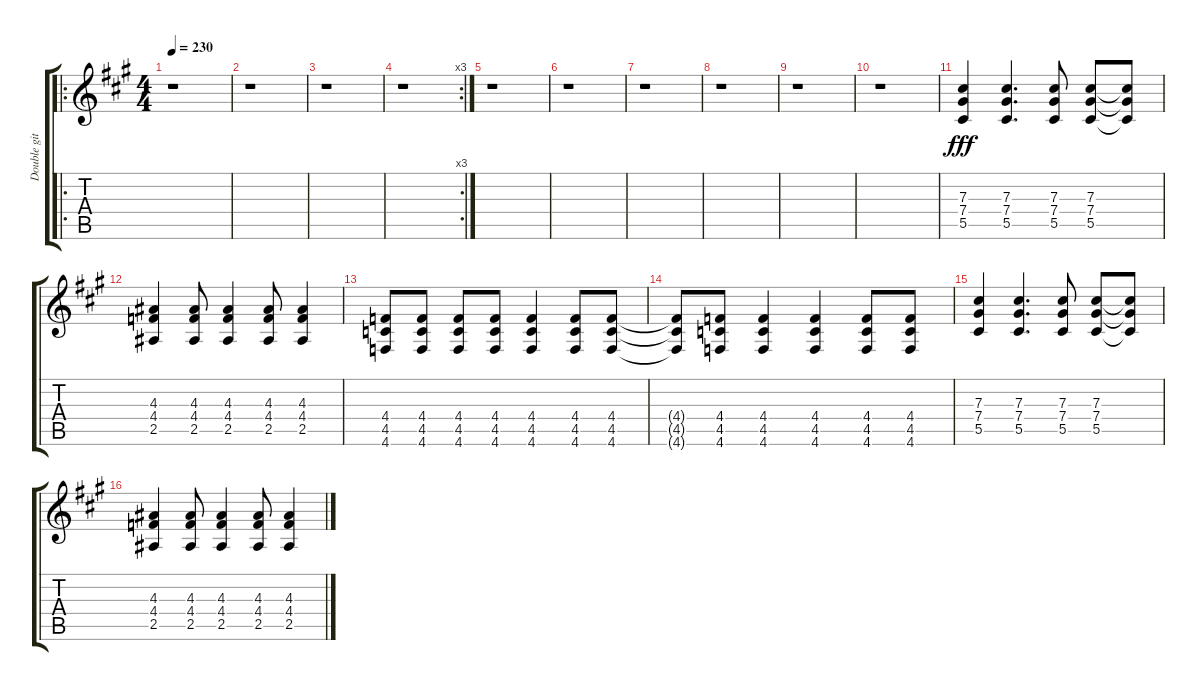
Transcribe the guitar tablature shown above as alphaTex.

\track ("Double git.1" "Double git") {instrument distortionguitar}
\staff {score tabs}
\tuning (Eb4 Bb3 Gb3 Db3 Ab2 Db2) {hide}
\ro
\ts (4 4)
\tempo 230
\clef g2
\ks a
r.1{dy f} |
r.1 |
r.1 |
\rc 3
r.1 |
r.1 |
r.1 |
r.1 |
r.1 |
r.1 |
r.1 |
(7.3 7.4 5.5).4{dy fff} (7.3 7.4 5.5).4{d} (7.3 7.4 5.5).8 (7.3 7.4 5.5).8 (7.3{t} 7.4{t} 5.5{t}).8 |
(4.3 4.4 2.5).4 (4.3 4.4 2.5).8 (4.3 4.4 2.5).4 (4.3 4.4 2.5).8 (4.3 4.4 2.5).4 |
(4.4 4.5 4.6).8 (4.4 4.5 4.6).8 (4.4 4.5 4.6).8 (4.4 4.5 4.6).8 (4.4 4.5 4.6).4 (4.4 4.5 4.6).8 (4.4 4.5 4.6).8 |
(4.4{t} 4.5{t} 4.6{t}).8 (4.4 4.5 4.6).8 (4.4 4.5 4.6).4 (4.4 4.5 4.6).4 (4.4 4.5 4.6).8 (4.4 4.5 4.6).8 |
(7.3 7.4 5.5).4 (7.3 7.4 5.5).4{d} (7.3 7.4 5.5).8 (7.3 7.4 5.5).8 (7.3{t} 7.4{t} 5.5{t}).8 |
(4.3 4.4 2.5).4 (4.3 4.4 2.5).8 (4.3 4.4 2.5).4 (4.3 4.4 2.5).8 (4.3 4.4 2.5).4
